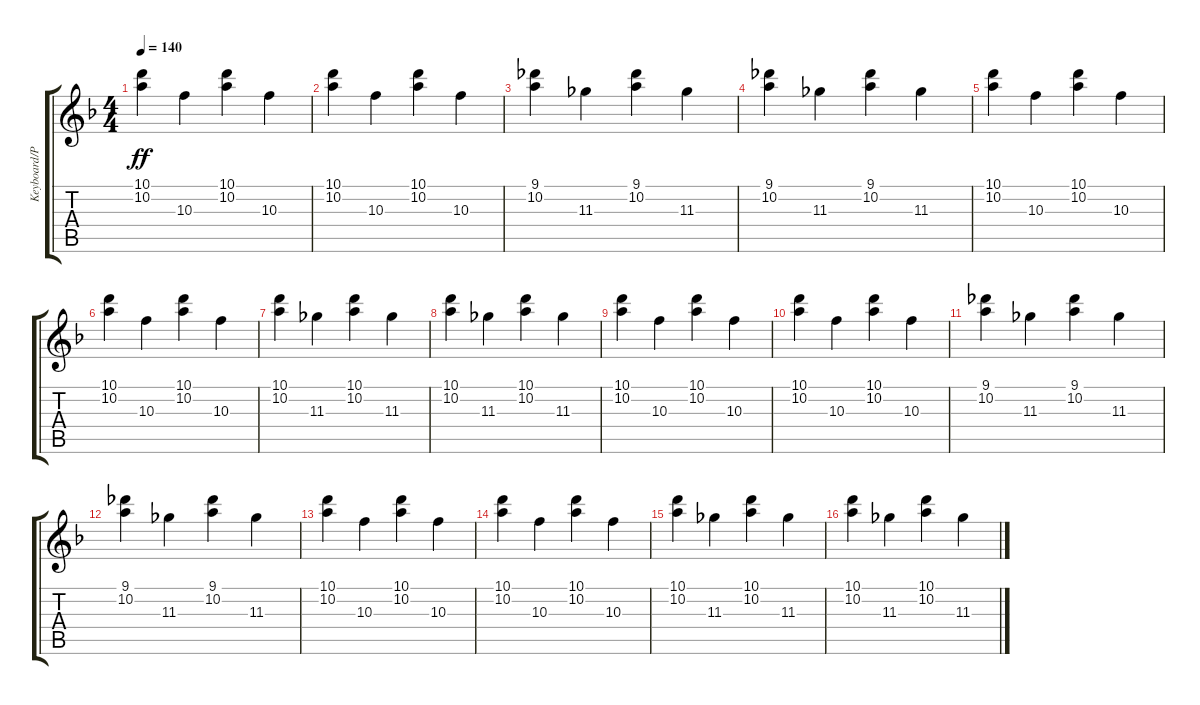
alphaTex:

\track ("Keyboard/Piano" "Keyboard/P") {instrument acousticguitarsteel}
\staff {score tabs}
\tuning (E4 B3 G3 D3 A2 E2) {hide}
\ts (4 4)
\tempo 140
\clef g2
\ks dminor
(10.1 10.2).4{dy ff} 10.3.4 (10.1 10.2).4 10.3.4 |
(10.1 10.2).4 10.3.4 (10.1 10.2).4 10.3.4 |
(9.1 10.2).4 11.3.4 (9.1 10.2).4 11.3.4 |
(9.1 10.2).4 11.3.4 (9.1 10.2).4 11.3.4 |
(10.1 10.2).4 10.3.4 (10.1 10.2).4 10.3.4 |
(10.1 10.2).4 10.3.4 (10.1 10.2).4 10.3.4 |
(10.1 10.2).4 11.3.4 (10.1 10.2).4 11.3.4 |
(10.1 10.2).4 11.3.4 (10.1 10.2).4 11.3.4 |
(10.1 10.2).4 10.3.4 (10.1 10.2).4 10.3.4 |
(10.1 10.2).4 10.3.4 (10.1 10.2).4 10.3.4 |
(9.1 10.2).4 11.3.4 (9.1 10.2).4 11.3.4 |
(9.1 10.2).4 11.3.4 (9.1 10.2).4 11.3.4 |
(10.1 10.2).4 10.3.4 (10.1 10.2).4 10.3.4 |
(10.1 10.2).4 10.3.4 (10.1 10.2).4 10.3.4 |
(10.1 10.2).4 11.3.4 (10.1 10.2).4 11.3.4 |
(10.1 10.2).4 11.3.4 (10.1 10.2).4 11.3.4
